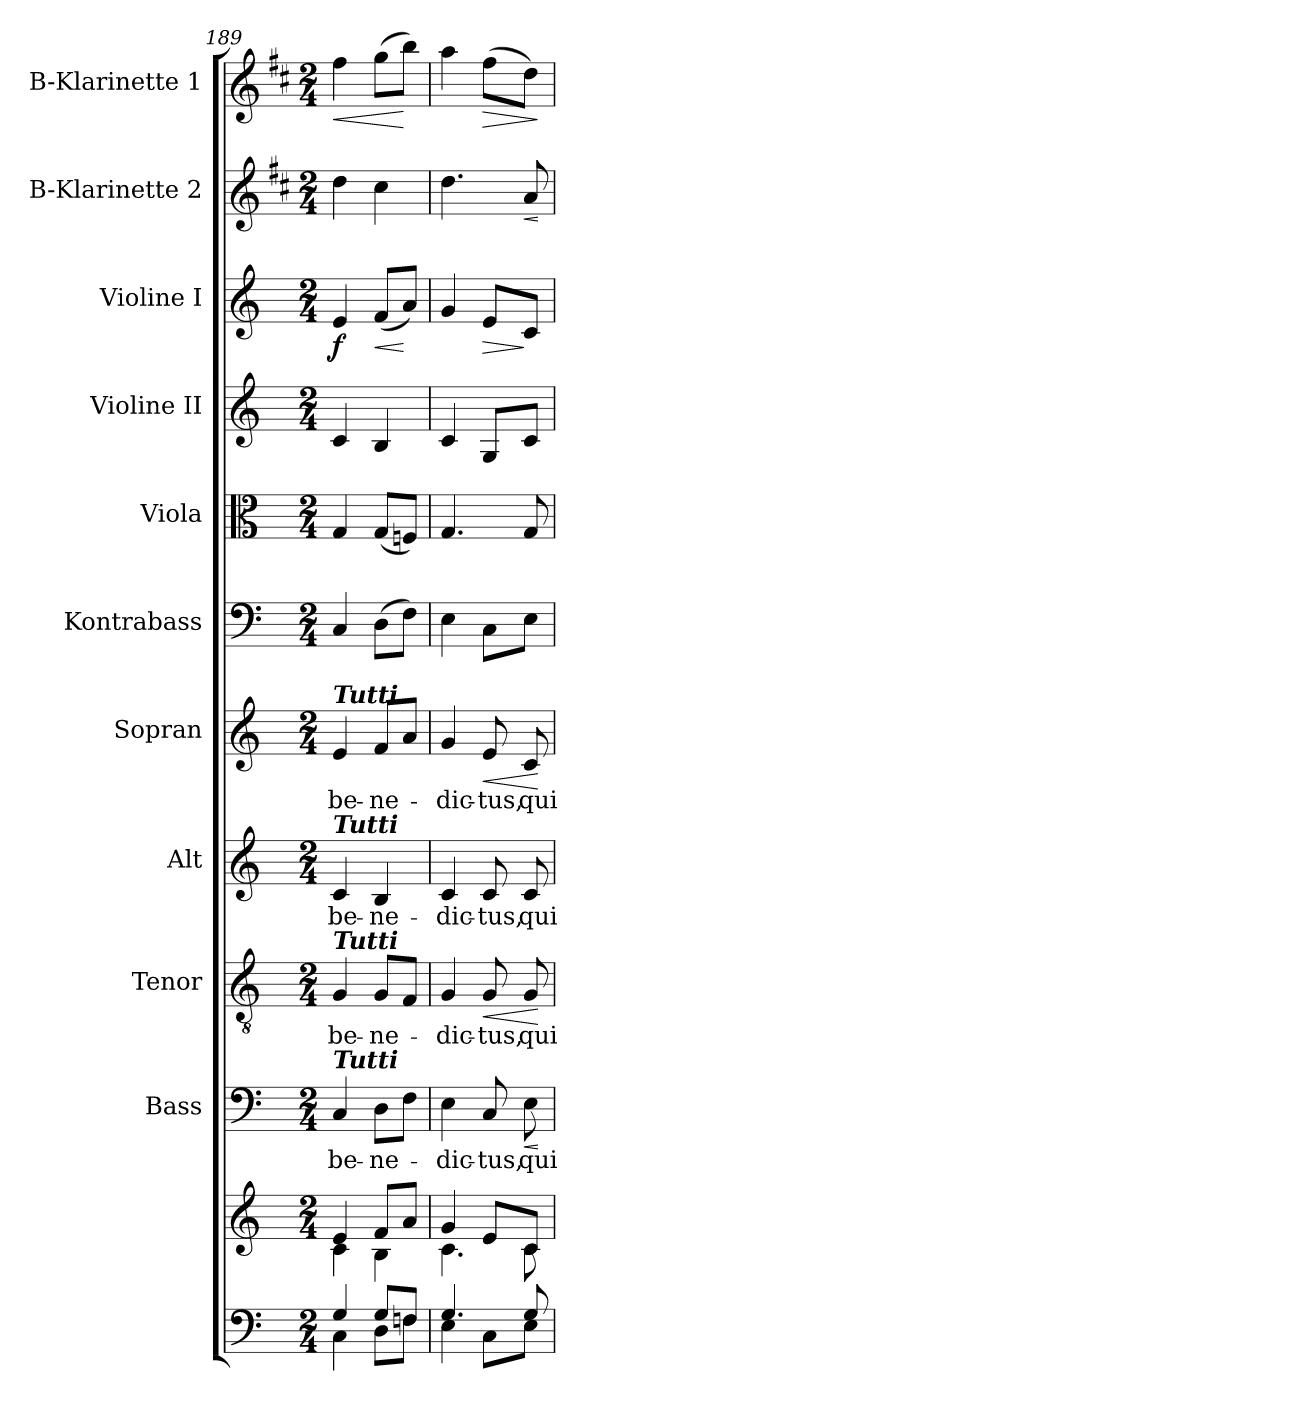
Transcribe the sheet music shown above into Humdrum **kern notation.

**kern	**kern	**kern	**text	**dynam	**kern	**text	**dynam	**kern	**text	**kern	**text	**dynam	**kern	**kern	**kern	**kern	**dynam	**kern	**dynam	**kern	**dynam
*part11	*part11	*part10	*part10	*part10	*part9	*part9	*part9	*part8	*part8	*part7	*part7	*part7	*part6	*part5	*part4	*part3	*part3	*part2	*part2	*part1	*part1
*staff12	*staff11	*staff10	*staff10	*staff10	*staff9	*staff9	*staff9	*staff8	*staff8	*staff7	*staff7	*staff7	*staff6	*staff5	*staff4	*staff3	*staff3	*staff2	*staff2	*staff1	*staff1
*	*	*I"Bass	*	*	*I"Tenor	*	*	*I"Alt	*	*I"Sopran	*	*	*I"Kontrabass	*I"Viola	*I"Violine II	*I"Violine I	*	*I"B-Klarinette 2	*	*I"B-Klarinette 1	*
*	*	*I'B.	*	*	*I'T.	*	*	*I'A.	*	*I'S.	*	*	*I'Kb.	*I'Vla.	*I'Vl. II	*I'Vl. I	*	*I'B Kl. 2	*	*I'B Kl. 1	*
*clefF4	*clefG2	*clefF4	*	*	*clefGv2	*	*	*clefG2	*	*clefG2	*	*	*clefF4	*clefC3	*clefG2	*clefG2	*	*clefG2	*	*clefG2	*
*	*	*	*	*	*	*	*	*	*	*	*	*	*ITrd7c12	*	*	*	*	*ITrd1c2	*	*ITrd1c2	*
*k[]	*k[]	*k[]	*	*	*k[]	*	*	*k[]	*	*k[]	*	*	*k[]	*k[]	*k[]	*k[]	*	*k[]	*	*k[]	*
*C:	*C:	*C:	*	*	*C:	*	*	*C:	*	*C:	*	*	*C:	*C:	*C:	*C:	*	*C:	*	*C:	*
*M2/4	*M2/4	*M2/4	*	*	*M2/4	*	*	*M2/4	*	*M2/4	*	*	*M2/4	*M2/4	*M2/4	*M2/4	*	*M2/4	*	*M2/4	*
=189	=189	=189	=189	=189	=189	=189	=189	=189	=189	=189	=189	=189	=189	=189	=189	=189	=189	=189	=189	=189	=189
*^	*^	*	*	*	*	*	*	*	*	*	*	*	*	*	*	*	*	*	*	*	*
!	!	!	!	!	!	!	!	!	!	!	!	!LO:TX:a:Bi:t=Tutti	!	!	!	!	!	!	!	!	!	!	!
!	!	!	!	!	!	!	!	!	!	!LO:TX:a:Bi:t=Tutti	!	!	!	!	!	!	!	!	!	!	!	!	!
!	!	!	!	!	!	!	!LO:TX:a:Bi:t=Tutti	!	!	!	!	!	!	!	!	!	!	!	!	!	!	!	!
!	!	!	!	!LO:TX:a:Bi:t=Tutti	!	!	!	!	!	!	!	!	!	!	!	!	!	!	!	!	!	!	!
!	!	!	!	!	!LO:LY:b	!	!	!LO:LY:b	!	!	!LO:LY:b	!	!LO:LY:b	!	!	!	!	!	!LO:DY:b	!	!	!	!LO:HP:b
4G/	4C\	4e/	4c\	4C/	be-	.	4G/	be-	.	4c/	be-	4e/	be-	.	4CC/	4G/	4c/	4e/	f	4cc\	.	4ee\	<
!	!	!	!	!	!LO:LY:b	!	!	!LO:LY:b	!	!	!LO:LY:b	!	!LO:LY:b	!	!	!	!	!	!LO:HP:b	!	!	!	!
8G/L	8D\L	8f/L	4B\	8D\L	-ne-	.	8G/L	-ne-	.	4B/	-ne-	8f/L	-ne-	.	(>8DD\L	(<8G/L	4B/	(<8f/L	<	4b\	.	(>8ff\L	.
8Fn/J	8F\J	8a/J	.	8F\J	.	.	8F/J	.	.	.	.	8a/J	.	.	8FF\J)	8Fn/J)	.	8a/J)	[	.	.	8aa\J)	[
=190	=190	=190	=190	=190	=190	=190	=190	=190	=190	=190	=190	=190	=190	=190	=190	=190	=190	=190	=190	=190	=190	=190	=190
!	!	!	!	!	!LO:LY:b	!	!	!LO:LY:b	!	!	!LO:LY:b	!	!LO:LY:b	!	!	!	!	!	!	!	!	!	!
4.G/	4E\	4g/	4.c\	4E\	-dic-	.	4G/	-dic-	.	4c/	-dic-	4g/	-dic-	.	4EE\	4.G/	4c/	4g/	.	4.cc\	.	4gg\	.
!	!	!	!	!	!LO:LY:b	!	!	!LO:LY:b	!LO:HP:b	!	!LO:LY:b	!	!LO:LY:b	!LO:HP:b	!	!	!	!	!LO:HP:b	!	!	!	!LO:HP:b
.	8C\L	8e/L	.	8C/	-tus,	.	8G/	-tus,	<	8c/	-tus,	8e/	-tus,	<	8CC\L	.	8G/L	8e/L	>	.	.	(>8ee\L	>
!	!	!	!	!	!LO:LY:b	!LO:HP:b	!	!LO:LY:b	!	!	!LO:LY:b	!	!LO:LY:b	!	!	!	!	!	!	!	!LO:HP:b	!	!
8G/	8E\J	8c/J	8c\	8E\	qui	<	8G/	qui	.	8c/	qui	8c/	qui	.	8EE\J	8G/	8c/J	8c/J	]	8g/	<	8cc\J)	.
*v	*v	*	*	*	*	*	*	*	*	*	*	*	*	*	*	*	*	*	*	*	*	*	*
*	*v	*v	*	*	*	*	*	*	*	*	*	*	*	*	*	*	*	*	*	*	*	*
.	.	.	.	[	.	.	[	.	.	.	.	[	.	.	.	.	.	.	[	.	]
=	=	=	=	=	=	=	=	=	=	=	=	=	=	=	=	=	=	=	=	=	=
*-	*-	*-	*-	*-	*-	*-	*-	*-	*-	*-	*-	*-	*-	*-	*-	*-	*-	*-	*-	*-	*-
